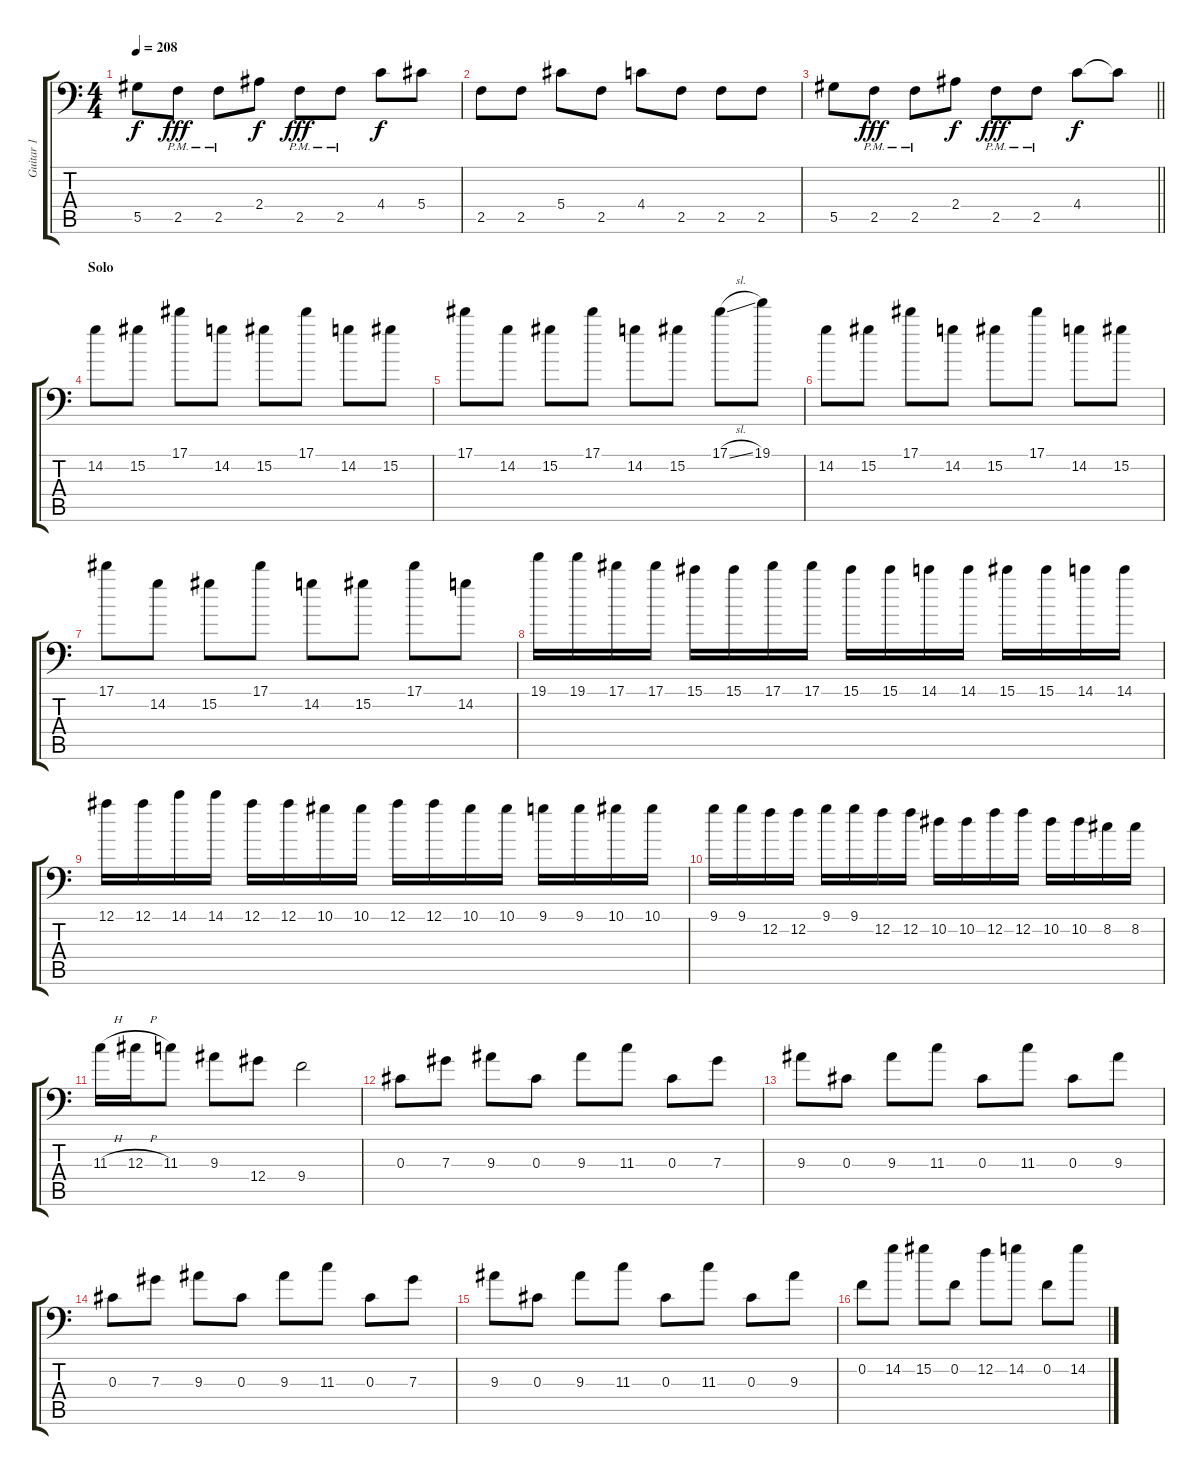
\track ("Guitar 1" "Guitar 1") {instrument distortionguitar}
\staff {score tabs}
\tuning (Bb3 F3 Db3 Ab2 Eb2 Bb1) {hide}
\ts (4 4)
\tempo 208
\clef f4
\ks c
5.5.8{dy f} 2.5{pm}.8{dy fff} 2.5{pm}.8 2.4.8{dy f} 2.5{pm}.8{dy fff} 2.5{pm}.8 4.4.8{dy f} 5.4.8 |
2.5.8 2.5.8 5.4.8 2.5.8 4.4.8 2.5.8 2.5.8 2.5.8 |
\barLineRight lightlight
5.5.8 2.5{pm}.8{dy fff} 2.5{pm}.8 2.4.8{dy f} 2.5{pm}.8{dy fff} 2.5{pm}.8 4.4.8{dy f} 4.4{t}.8 |
\section ("" "Solo")
14.2.8{balance 8} 15.2.8 17.1.8 14.2.8 15.2.8 17.1.8 14.2.8 15.2.8 |
17.1.8 14.2.8 15.2.8 17.1.8 14.2.8 15.2.8 17.1{sl}.8 19.1.8 |
14.2.8 15.2.8 17.1.8 14.2.8 15.2.8 17.1.8 14.2.8 15.2.8 |
17.1.8 14.2.8 15.2.8 17.1.8 14.2.8 15.2.8 17.1.8 14.2.8 |
19.1.16 19.1.16 17.1.16 17.1.16 15.1.16 15.1.16 17.1.16 17.1.16 15.1.16 15.1.16 14.1.16 14.1.16 15.1.16 15.1.16 14.1.16 14.1.16 |
12.1.16 12.1.16 14.1.16 14.1.16 12.1.16 12.1.16 10.1.16 10.1.16 12.1.16 12.1.16 10.1.16 10.1.16 9.1.16 9.1.16 10.1.16 10.1.16 |
9.1.16 9.1.16 12.2.16 12.2.16 9.1.16 9.1.16 12.2.16 12.2.16 10.2.16 10.2.16 12.2.16 12.2.16 10.2.16 10.2.16 8.2.16 8.2.16 |
11.3{h}.16 12.3{h}.16 11.3.8 9.3.8 12.4.8 9.4.2 |
0.3.8{balance 16} 7.3.8 9.3.8 0.3.8 9.3.8 11.3.8 0.3.8 7.3.8 |
9.3.8 0.3.8 9.3.8 11.3.8 0.3.8 11.3.8 0.3.8 9.3.8 |
0.3.8 7.3.8 9.3.8 0.3.8 9.3.8 11.3.8 0.3.8 7.3.8 |
9.3.8 0.3.8 9.3.8 11.3.8 0.3.8 11.3.8 0.3.8 9.3.8 |
0.2.8 14.2.8 15.2.8 0.2.8 12.2.8 14.2.8 0.2.8 14.2.8
